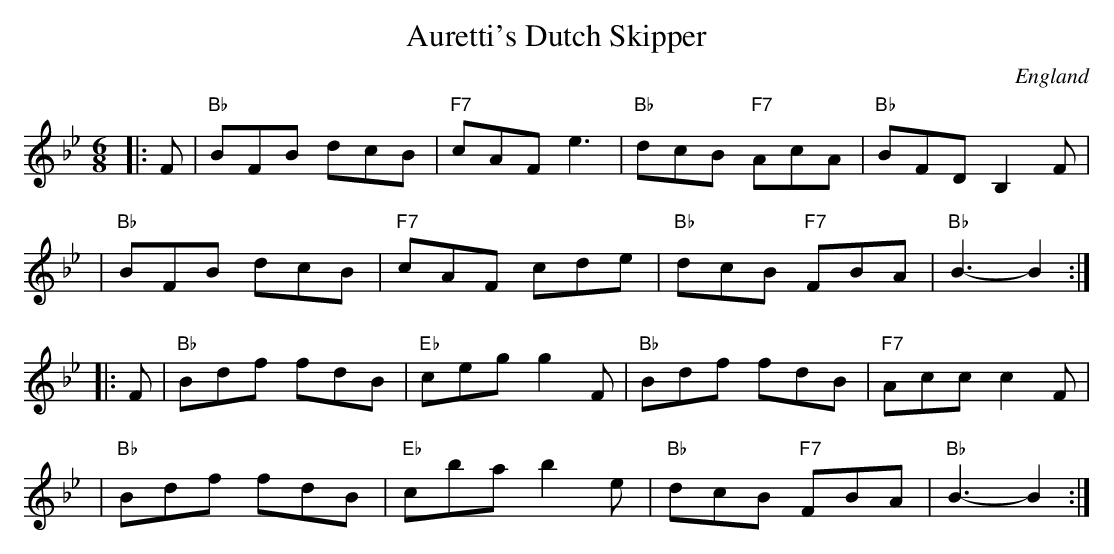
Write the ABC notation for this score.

X:1
T:Auretti's Dutch Skipper
O:England
M:6/8
L:1/8
K:Bb
|: F \
|  "Bb"BFB dcB | "F7"cAF e3 | "Bb"dcB "F7"AcA | "Bb" BFD B,2F |
| "Bb"BFB dcB | "F7"cAF cde | "Bb"dcB "F7"FBA | "Bb"B3- B2 :|
|: F \
| "Bb"Bdf fdB | "Eb"ceg g2F | "Bb"Bdf fdB | "F7"Acc c2F |
| "Bb"Bdf fdB | "Eb"cba b2e | "Bb"dcB "F7"FBA | "Bb"B3- B2 :|
